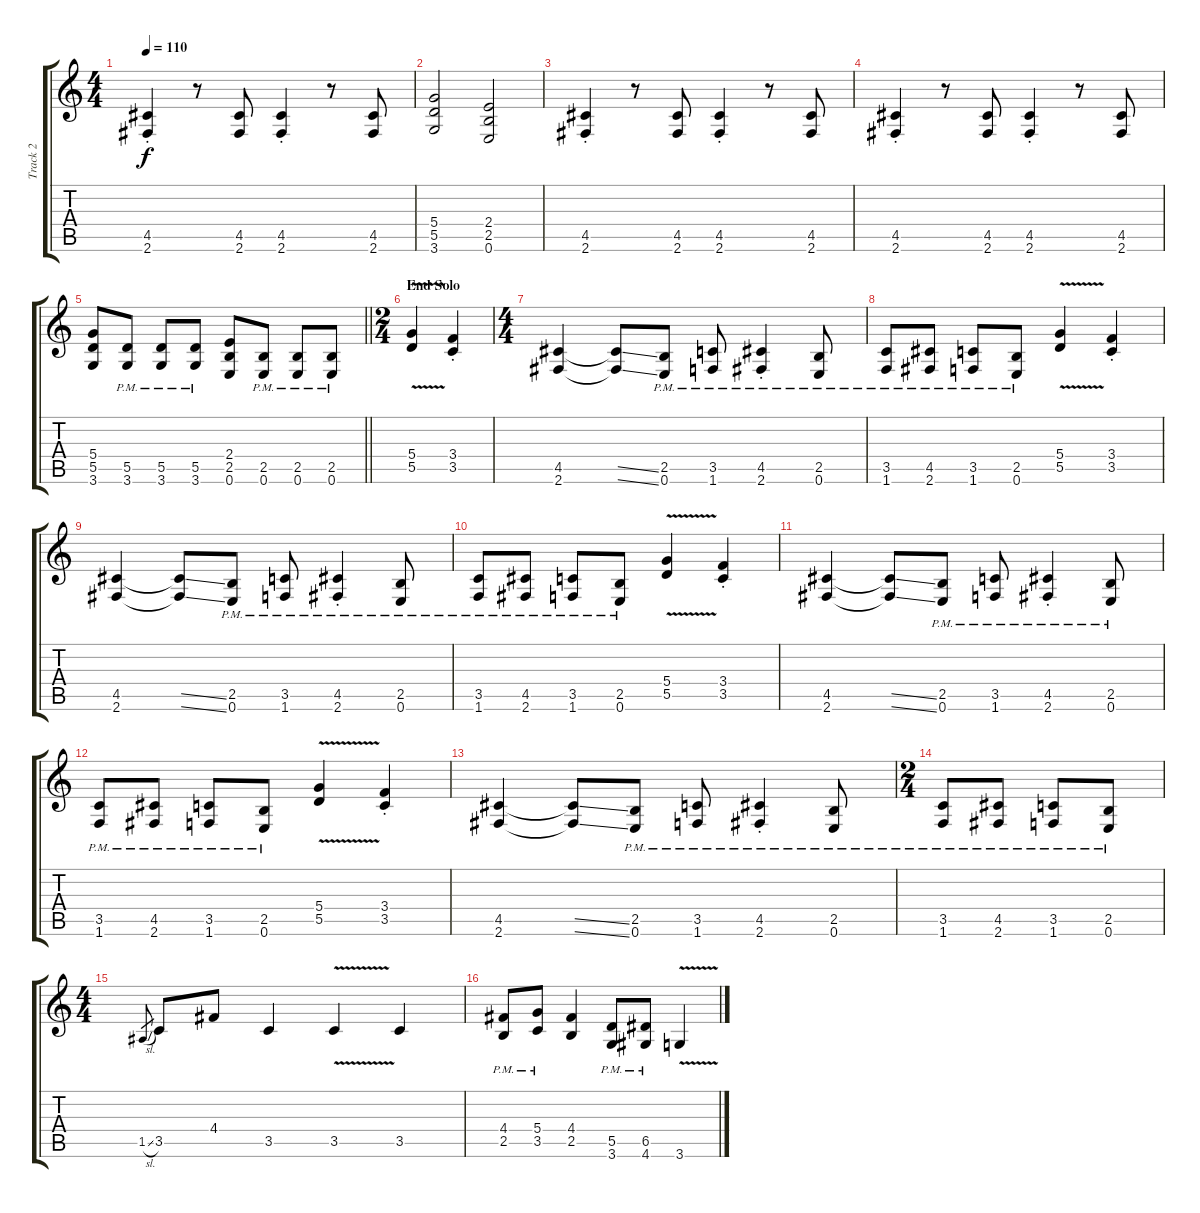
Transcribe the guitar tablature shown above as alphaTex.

\track ("Track 2" "Track 2") {instrument distortionguitar}
\staff {score tabs}
\tuning (E4 B3 G3 D3 A2 E2) {hide}
\ts (4 4)
\tempo 110
\clef g2
\ks c
(4.5{st} 2.6{st}).4{dy f} r.8 (4.5 2.6).8 (4.5{st} 2.6{st}).4 r.8 (4.5 2.6).8 |
(5.4 5.5 3.6).2 (2.4 2.5 0.6).2 |
(4.5{st} 2.6{st}).4 r.8 (4.5 2.6).8 (4.5{st} 2.6{st}).4 r.8 (4.5 2.6).8 |
(4.5{st} 2.6{st}).4 r.8 (4.5 2.6).8 (4.5{st} 2.6{st}).4 r.8 (4.5 2.6).8 |
\barLineRight lightlight
(5.4 5.5 3.6).8 (5.5{pm} 3.6{pm}).8 (5.5{pm} 3.6{pm}).8 (5.5{pm} 3.6{pm}).8 (2.4 2.5 0.6).8 (2.5{pm} 0.6{pm}).8 (2.5{pm} 0.6{pm}).8 (2.5{pm} 0.6{pm}).8 |
\ts (2 4)
\section ("" "End Solo")
(5.4 5.5{v}).4 (3.4{st} 3.5{st}).4 |
\ts (4 4)
(4.5 2.6).4 (4.5{ss t} 2.6{ss t}).8 (2.5{pm} 0.6{pm}).8 (3.5{pm} 1.6{pm}).8 (4.5{pm st} 2.6{pm st}).4 (2.5{pm} 0.6{pm}).8 |
(3.5{pm} 1.6{pm}).8 (4.5{pm} 2.6{pm}).8 (3.5{pm} 1.6{pm}).8 (2.5{pm} 0.6{pm}).8 (5.4 5.5{v}).4 (3.4{st} 3.5{st}).4 |
(4.5 2.6).4 (4.5{ss t} 2.6{ss t}).8 (2.5{pm} 0.6{pm}).8 (3.5{pm} 1.6{pm}).8 (4.5{pm st} 2.6{pm st}).4 (2.5{pm} 0.6{pm}).8 |
(3.5{pm} 1.6{pm}).8 (4.5{pm} 2.6{pm}).8 (3.5{pm} 1.6{pm}).8 (2.5{pm} 0.6{pm}).8 (5.4 5.5{v}).4 (3.4{st} 3.5{st}).4 |
(4.5 2.6).4 (4.5{ss t} 2.6{ss t}).8 (2.5{pm} 0.6{pm}).8 (3.5{pm} 1.6{pm}).8 (4.5{pm st} 2.6{pm st}).4 (2.5{pm} 0.6{pm}).8 |
(3.5{pm} 1.6{pm}).8 (4.5{pm} 2.6{pm}).8 (3.5{pm} 1.6{pm}).8 (2.5{pm} 0.6{pm}).8 (5.4 5.5{v}).4 (3.4{st} 3.5{st}).4 |
(4.5 2.6).4 (4.5{ss t} 2.6{ss t}).8 (2.5{pm} 0.6{pm}).8 (3.5{pm} 1.6{pm}).8 (4.5{pm st} 2.6{pm st}).4 (2.5{pm} 0.6{pm}).8 |
\ts (2 4)
(3.5{pm} 1.6{pm}).8 (4.5{pm} 2.6{pm}).8 (3.5{pm} 1.6{pm}).8 (2.5{pm} 0.6{pm}).8 |
\ts (4 4)
1.5{sl}.8{gr} 3.5.8 4.4.8 3.5.4 3.5{v}.4 3.5.4 |
(4.4{pm} 2.5{pm}).8 (5.4{pm} 3.5{pm}).8 (4.4 2.5).4 (5.5{pm} 3.6{pm}).8 (6.5{pm} 4.6{pm}).8 3.6{v}.4
